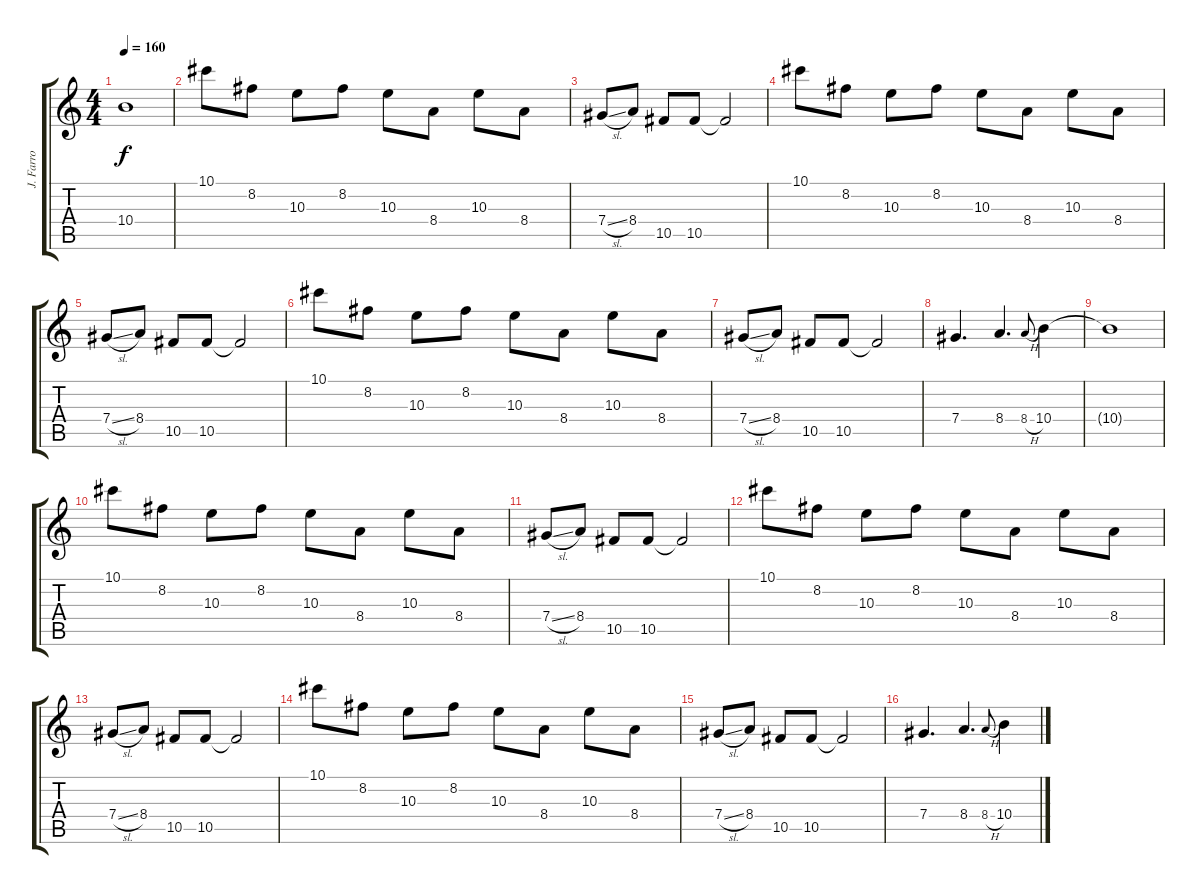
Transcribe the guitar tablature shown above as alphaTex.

\track ("J. Farro" "J. Farro") {instrument distortionguitar}
\staff {score tabs}
\tuning (Eb4 Bb3 Gb3 Db3 Ab2 Db2) {hide}
\ts (4 4)
\tempo 160
\clef g2
\ks c
10.4{t}.1{dy f} |
10.1.8 8.2.8 10.3.8 8.2.8 10.3.8 8.4.8 10.3.8 8.4.8 |
7.4{sl}.8 8.4.8 10.5.8 10.5.8 10.5{t}.2 |
10.1.8 8.2.8 10.3.8 8.2.8 10.3.8 8.4.8 10.3.8 8.4.8 |
7.4{sl}.8 8.4.8 10.5.8 10.5.8 10.5{t}.2 |
10.1.8 8.2.8 10.3.8 8.2.8 10.3.8 8.4.8 10.3.8 8.4.8 |
7.4{sl}.8 8.4.8 10.5.8 10.5.8 10.5{t}.2 |
7.4.4{d} 8.4.4{d} 8.4{h}.8{gr onbeat} 10.4.4 |
10.4{t}.1 |
10.1.8 8.2.8 10.3.8 8.2.8 10.3.8 8.4.8 10.3.8 8.4.8 |
7.4{sl}.8 8.4.8 10.5.8 10.5.8 10.5{t}.2 |
10.1.8 8.2.8 10.3.8 8.2.8 10.3.8 8.4.8 10.3.8 8.4.8 |
7.4{sl}.8 8.4.8 10.5.8 10.5.8 10.5{t}.2 |
10.1.8 8.2.8 10.3.8 8.2.8 10.3.8 8.4.8 10.3.8 8.4.8 |
7.4{sl}.8 8.4.8 10.5.8 10.5.8 10.5{t}.2 |
7.4.4{d} 8.4.4{d} 8.4{h}.8{gr onbeat} 10.4.4
